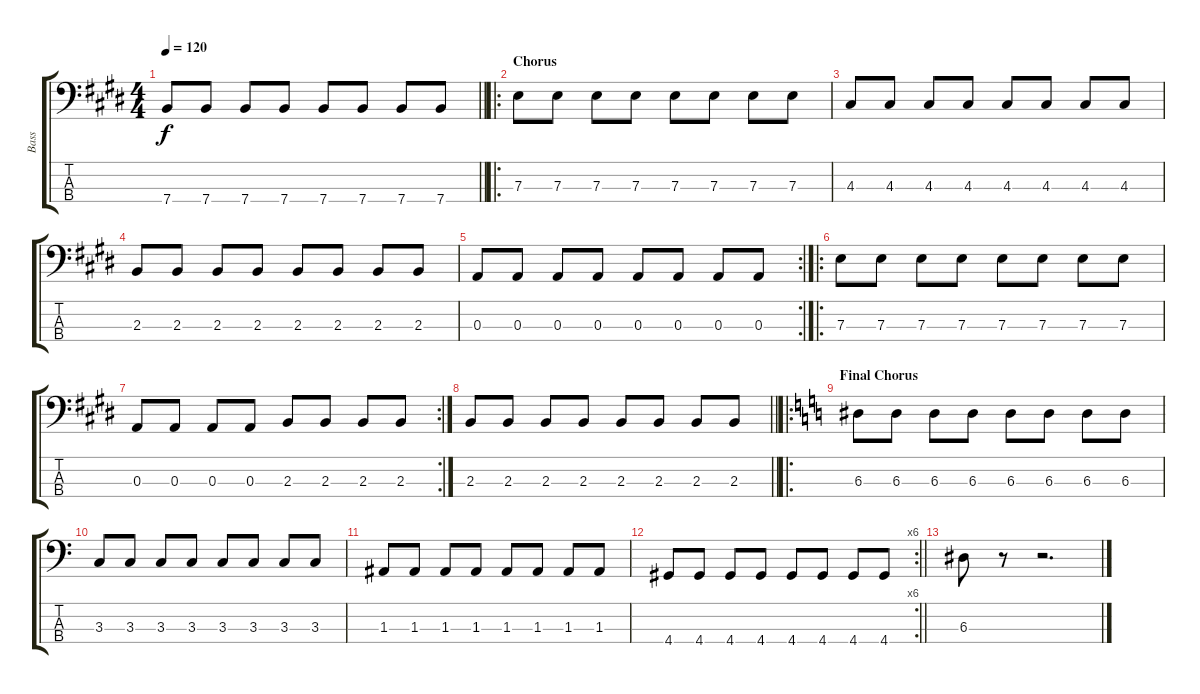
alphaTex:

\track ("Bass" "Bass") {instrument electricbasspick}
\staff {score tabs}
\tuning (G2 D2 A1 E1) {hide}
\ts (4 4)
\tempo 120
\clef f4
\barLineRight lightlight
\ks e
7.4.8{dy f} 7.4.8 7.4.8 7.4.8 7.4.8 7.4.8 7.4.8 7.4.8 |
\ro
\section ("" "Chorus")
7.3.8 7.3.8 7.3.8 7.3.8 7.3.8 7.3.8 7.3.8 7.3.8 |
4.3.8 4.3.8 4.3.8 4.3.8 4.3.8 4.3.8 4.3.8 4.3.8 |
2.3.8 2.3.8 2.3.8 2.3.8 2.3.8 2.3.8 2.3.8 2.3.8 |
\rc 2
0.3.8 0.3.8 0.3.8 0.3.8 0.3.8 0.3.8 0.3.8 0.3.8 |
\ro
7.3.8 7.3.8 7.3.8 7.3.8 7.3.8 7.3.8 7.3.8 7.3.8 |
\rc 2
0.3.8 0.3.8 0.3.8 0.3.8 2.3.8 2.3.8 2.3.8 2.3.8 |
\barLineRight lightlight
\ks c#minor
2.3.8 2.3.8 2.3.8 2.3.8 2.3.8 2.3.8 2.3.8 2.3.8 |
\ro
\section ("" "Final Chorus")
\ks c
6.3.8 6.3.8 6.3.8 6.3.8 6.3.8 6.3.8 6.3.8 6.3.8 |
3.3.8 3.3.8 3.3.8 3.3.8 3.3.8 3.3.8 3.3.8 3.3.8 |
1.3.8 1.3.8 1.3.8 1.3.8 1.3.8 1.3.8 1.3.8 1.3.8 |
\rc 6
\barLineRight lightlight
4.4.8 4.4.8 4.4.8 4.4.8 4.4.8 4.4.8 4.4.8 4.4.8 |
6.3.8 r.8 r.2{d}
